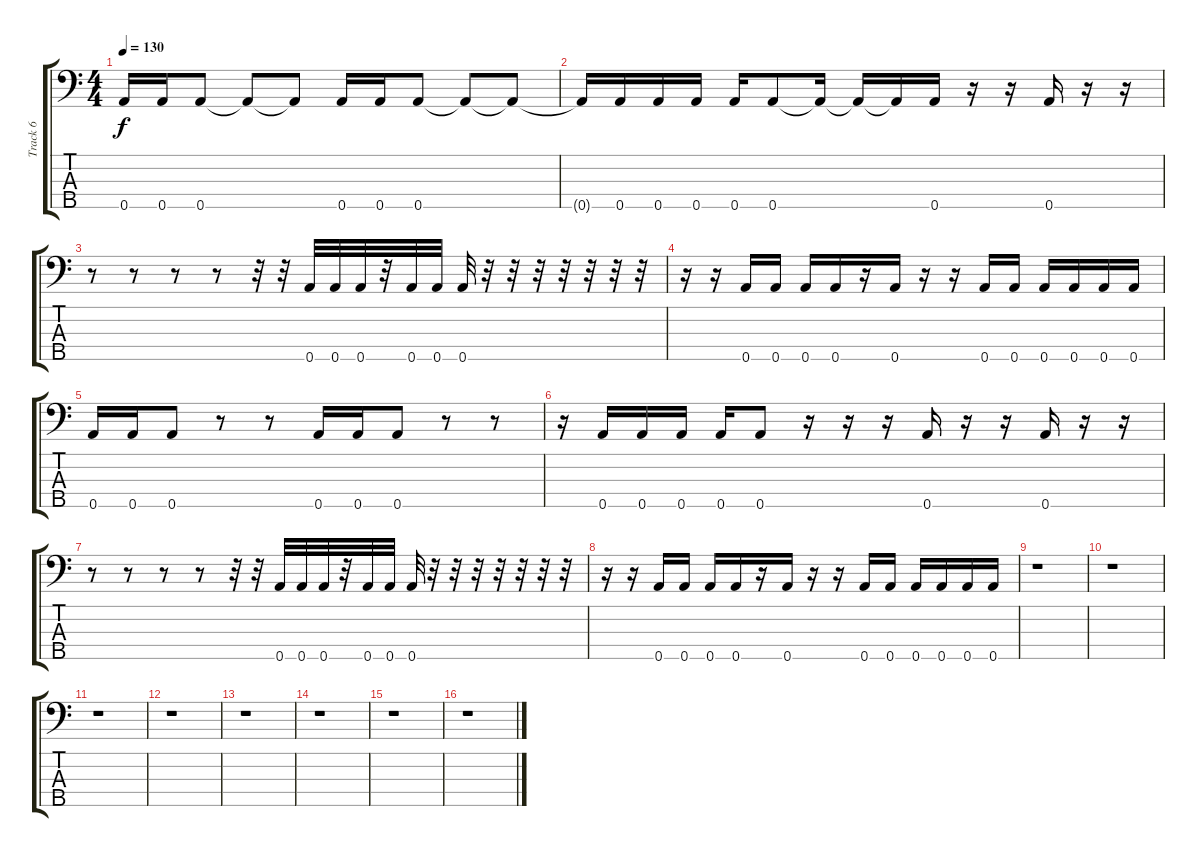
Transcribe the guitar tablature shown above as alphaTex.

\track ("Track 6" "Track 6") {instrument electricbasspick}
\staff {score tabs}
\tuning (Gb1 D2 A2 E2 A1) {hide}
\ts (4 4)
\tempo 130
\clef f4
\ks c
0.5.16{dy f} 0.5.16 0.5.8 0.5{t}.8 0.5{t}.8 0.5.16 0.5.16 0.5.8 0.5{t}.8 0.5{t}.8 |
0.5{t}.16 0.5.16 0.5.16 0.5.16 0.5.16 0.5.8 0.5{t}.16 0.5{t}.16 0.5{t}.16 0.5.16 r.16 r.16 0.5.16 r.16 r.16 |
r.8 r.8 r.8 r.8 r.32 r.32 0.5.32 0.5.32 0.5.32 r.32 0.5.32 0.5.32 0.5.32 r.32 r.32 r.32 r.32 r.32 r.32 r.32 |
r.16 r.16 0.5.16 0.5.16 0.5.16 0.5.16 r.16 0.5.16 r.16 r.16 0.5.16 0.5.16 0.5.16 0.5.16 0.5.16 0.5.16 |
0.5.16 0.5.16 0.5.8 r.8 r.8 0.5.16 0.5.16 0.5.8 r.8 r.8 |
r.16 0.5.16 0.5.16 0.5.16 0.5.16 0.5.8 r.16 r.16 r.16 0.5.16 r.16 r.16 0.5.16 r.16 r.16 |
r.8 r.8 r.8 r.8 r.32 r.32 0.5.32 0.5.32 0.5.32 r.32 0.5.32 0.5.32 0.5.32 r.32 r.32 r.32 r.32 r.32 r.32 r.32 |
r.16 r.16 0.5.16 0.5.16 0.5.16 0.5.16 r.16 0.5.16 r.16 r.16 0.5.16 0.5.16 0.5.16 0.5.16 0.5.16 0.5.16 |
r.1 |
r.1 |
r.1 |
r.1 |
r.1 |
r.1 |
r.1 |
r.1
